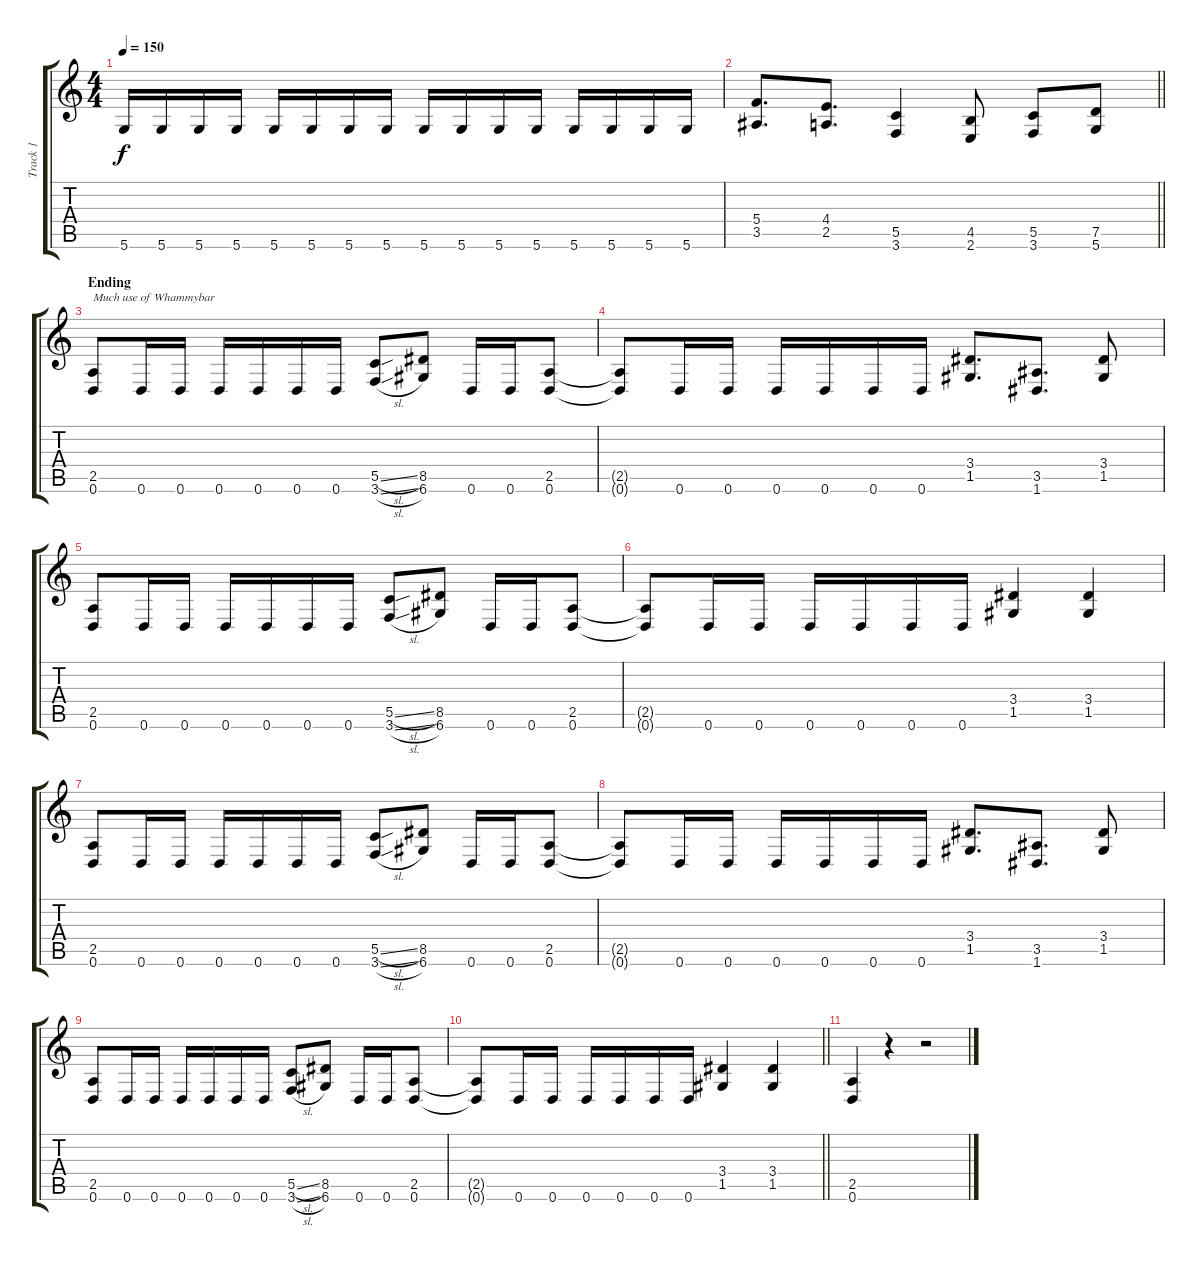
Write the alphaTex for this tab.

\track ("Track 1" "Track 1") {instrument distortionguitar}
\staff {score tabs}
\tuning (D4 A3 F3 C3 G2 D2) {hide}
\ts (4 4)
\tempo 150
\clef g2
\ks c
5.6.16{dy f} 5.6.16 5.6.16 5.6.16 5.6.16 5.6.16 5.6.16 5.6.16 5.6.16 5.6.16 5.6.16 5.6.16 5.6.16 5.6.16 5.6.16 5.6.16 |
\barLineRight lightlight
(5.4 3.5).8{d} (4.4 2.5).8{d} (5.5 3.6).4 (4.5 2.6).8 (5.5 3.6).8 (7.5 5.6).8 |
\section ("" "Ending")
(2.5 0.6).8{txt "Much use of Whammybar"} 0.6.16 0.6.16 0.6.16 0.6.16 0.6.16 0.6.16 (5.5{sl} 3.6{sl}).8 (8.5 6.6).8 0.6.16 0.6.16 (2.5 0.6).8 |
(2.5{t} 0.6{t}).8 0.6.16 0.6.16 0.6.16 0.6.16 0.6.16 0.6.16 (3.4 1.5).8{d} (3.5 1.6).8{d} (3.4 1.5).8 |
(2.5 0.6).8 0.6.16 0.6.16 0.6.16 0.6.16 0.6.16 0.6.16 (5.5{sl} 3.6{sl}).8 (8.5 6.6).8 0.6.16 0.6.16 (2.5 0.6).8 |
(2.5{t} 0.6{t}).8 0.6.16 0.6.16 0.6.16 0.6.16 0.6.16 0.6.16 (3.4 1.5).4 (3.4 1.5).4 |
(2.5 0.6).8 0.6.16 0.6.16 0.6.16 0.6.16 0.6.16 0.6.16 (5.5{sl} 3.6{sl}).8 (8.5 6.6).8 0.6.16 0.6.16 (2.5 0.6).8 |
(2.5{t} 0.6{t}).8 0.6.16 0.6.16 0.6.16 0.6.16 0.6.16 0.6.16 (3.4 1.5).8{d} (3.5 1.6).8{d} (3.4 1.5).8 |
(2.5 0.6).8 0.6.16 0.6.16 0.6.16 0.6.16 0.6.16 0.6.16 (5.5{sl} 3.6{sl}).8 (8.5 6.6).8 0.6.16 0.6.16 (2.5 0.6).8 |
\barLineRight lightlight
(2.5{t} 0.6{t}).8 0.6.16 0.6.16 0.6.16 0.6.16 0.6.16 0.6.16 (3.4 1.5).4 (3.4 1.5).4 |
(2.5 0.6).4 r.4 r.2
